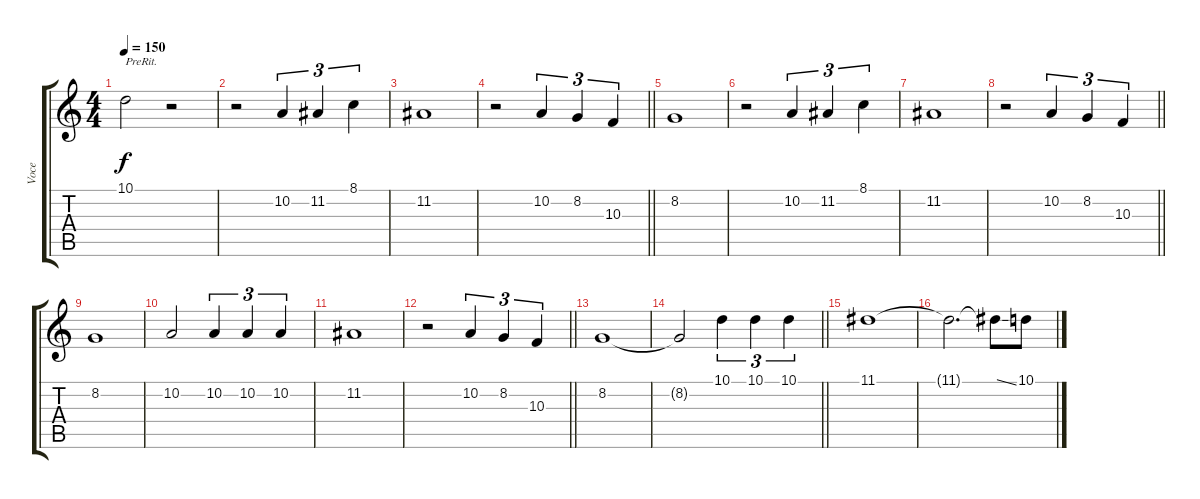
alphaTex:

\track ("Voce" "Voce") {instrument lead1square}
\staff {score tabs}
\tuning (E4 B3 G3 D3 A2 E2) {hide}
\ts (4 4)
\tempo 150
\clef g2
\ks c
10.1.2{txt "PreRit." dy f} r.2 |
r.2 10.2.4{tu (3 2)} 11.2.4{tu (3 2)} 8.1.4{tu (3 2)} |
11.2.1 |
\barLineRight lightlight
r.2 10.2.4{tu (3 2)} 8.2.4{tu (3 2)} 10.3.4{tu (3 2)} |
8.2.1 |
r.2 10.2.4{tu (3 2)} 11.2.4{tu (3 2)} 8.1.4{tu (3 2)} |
11.2.1 |
\barLineRight lightlight
r.2 10.2.4{tu (3 2)} 8.2.4{tu (3 2)} 10.3.4{tu (3 2)} |
8.2.1 |
10.2.2 10.2.4{tu (3 2)} 10.2.4{tu (3 2)} 10.2.4{tu (3 2)} |
11.2.1 |
\barLineRight lightlight
r.2 10.2.4{tu (3 2)} 8.2.4{tu (3 2)} 10.3.4{tu (3 2)} |
8.2.1 |
\barLineRight lightlight
8.2{t}.2 10.1.4{tu (3 2)} 10.1.4{tu (3 2)} 10.1.4{tu (3 2)} |
11.1.1 |
11.1{t}.2{d} 11.1{ss t}.8 10.1{ss}.8
